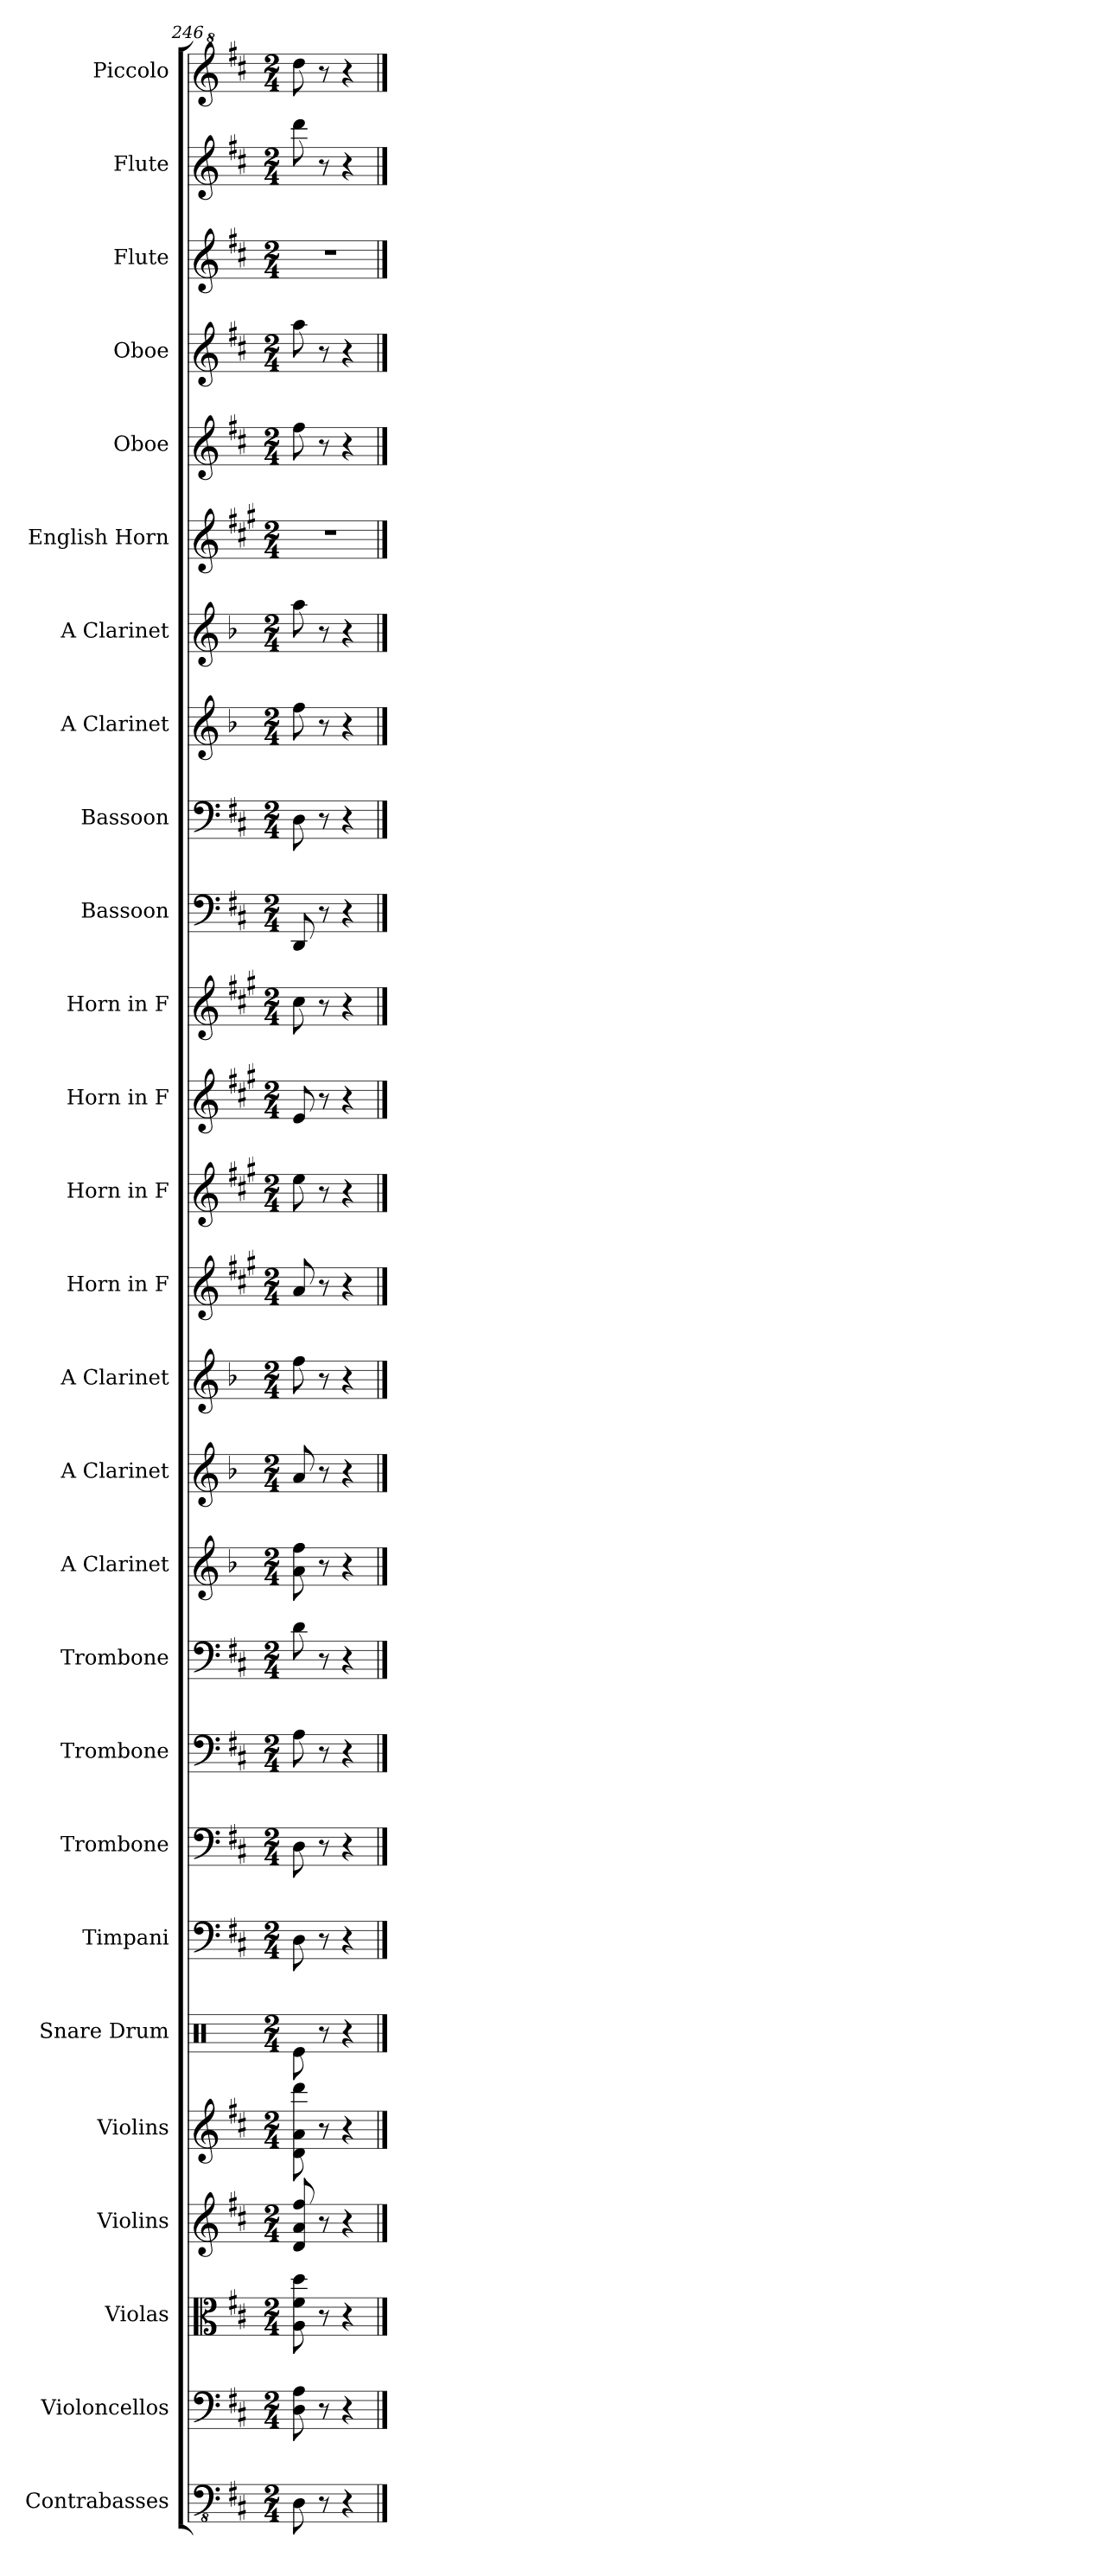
**kern	**kern	**kern	**kern	**kern	**kern	**kern	**kern	**kern	**kern	**kern	**kern	**kern	**kern	**kern	**kern	**kern	**kern	**kern	**kern	**kern	**kern	**kern	**kern	**kern	**kern	**kern
*part27	*part26	*part25	*part24	*part23	*part22	*part21	*part20	*part19	*part18	*part17	*part16	*part15	*part14	*part13	*part12	*part11	*part10	*part9	*part8	*part7	*part6	*part5	*part4	*part3	*part2	*part1
*staff27	*staff26	*staff25	*staff24	*staff23	*staff22	*staff21	*staff20	*staff19	*staff18	*staff17	*staff16	*staff15	*staff14	*staff13	*staff12	*staff11	*staff10	*staff9	*staff8	*staff7	*staff6	*staff5	*staff4	*staff3	*staff2	*staff1
*I"Contrabasses	*I"Violoncellos	*I"Violas	*I"Violins	*I"Violins	*I"Snare Drum	*I"Timpani	*I"Trombone	*I"Trombone	*I"Trombone	*I"A Clarinet	*I"A Clarinet	*I"A Clarinet	*I"Horn in F	*I"Horn in F	*I"Horn in F	*I"Horn in F	*I"Bassoon	*I"Bassoon	*I"A Clarinet	*I"A Clarinet	*I"English Horn	*I"Oboe	*I"Oboe	*I"Flute	*I"Flute	*I"Piccolo
*I'Cbs.	*I'Vcs.	*I'Vlas.	*I'Vlns.	*I'Vlns.	*I'Sn. Dr.	*I'Timp.	*I'Tbn.	*I'Tbn.	*I'Tbn.	*I'A Cl.	*I'A Cl.	*I'A Cl.	*	*	*	*	*I'Bsn.	*I'Bsn.	*I'A Cl.	*I'A Cl.	*I'E. Hn.	*I'Ob.	*I'Ob.	*I'Fl.	*I'Fl.	*I'Picc.
*clefFv4	*clefF4	*clefC3	*clefG2	*clefG2	*clefX	*clefF4	*clefF4	*clefF4	*clefF4	*clefG2	*clefG2	*clefG2	*clefG2	*clefG2	*clefG2	*clefG2	*clefF4	*clefF4	*clefG2	*clefG2	*clefG2	*clefG2	*clefG2	*clefG2	*clefG2	*clefG^2
*	*	*	*	*	*	*	*	*	*	*ITrd2c3	*ITrd2c3	*ITrd2c3	*ITrd4c7	*ITrd4c7	*ITrd4c7	*ITrd4c7	*	*	*ITrd2c3	*ITrd2c3	*ITrd4c7	*	*	*	*	*ITrd-7c-12
*k[f#c#]	*k[f#c#]	*k[f#c#]	*k[f#c#]	*k[f#c#]	*k[]	*k[f#c#]	*k[f#c#]	*k[f#c#]	*k[f#c#]	*k[f#c#]	*k[f#c#]	*k[f#c#]	*k[f#c#]	*k[f#c#]	*k[f#c#]	*k[f#c#]	*k[f#c#]	*k[f#c#]	*k[f#c#]	*k[f#c#]	*k[f#c#]	*k[f#c#]	*k[f#c#]	*k[f#c#]	*k[f#c#]	*k[f#c#]
*M2/4	*M2/4	*M2/4	*M2/4	*M2/4	*M2/4	*M2/4	*M2/4	*M2/4	*M2/4	*M2/4	*M2/4	*M2/4	*M2/4	*M2/4	*M2/4	*M2/4	*M2/4	*M2/4	*M2/4	*M2/4	*M2/4	*M2/4	*M2/4	*M2/4	*M2/4	*M2/4
=246	=246	=246	=246	=246	=246	=246	=246	=246	=246	=246	=246	=246	=246	=246	=246	=246	=246	=246	=246	=246	=246	=246	=246	=246	=246	=246
8DD\	8D\ 8A\	8A\ 8f#\ 8dd\	8d/ 8a/ 8ff#/	8d\ 8a\ 8ddd\	8Re\	8D\	8D\	8A\	8d\	8f#\ 8dd\	8f#/	8dd\	8d/	8a\	8A/	8f#\	8DD/	8D\	8dd\	8ff#\	2r	8ff#\	8aa\	2r	8ddd\	8dddd\
8r	8r	8r	8r	8r	8r	8r	8r	8r	8r	8r	8r	8r	8r	8r	8r	8r	8r	8r	8r	8r	.	8r	8r	.	8r	8r
4r	4r	4r	4r	4r	4r	4r	4r	4r	4r	4r	4r	4r	4r	4r	4r	4r	4r	4r	4r	4r	.	4r	4r	.	4r	4r
==	==	==	==	==	==	==	==	==	==	==	==	==	==	==	==	==	==	==	==	==	==	==	==	==	==	==
*-	*-	*-	*-	*-	*-	*-	*-	*-	*-	*-	*-	*-	*-	*-	*-	*-	*-	*-	*-	*-	*-	*-	*-	*-	*-	*-
